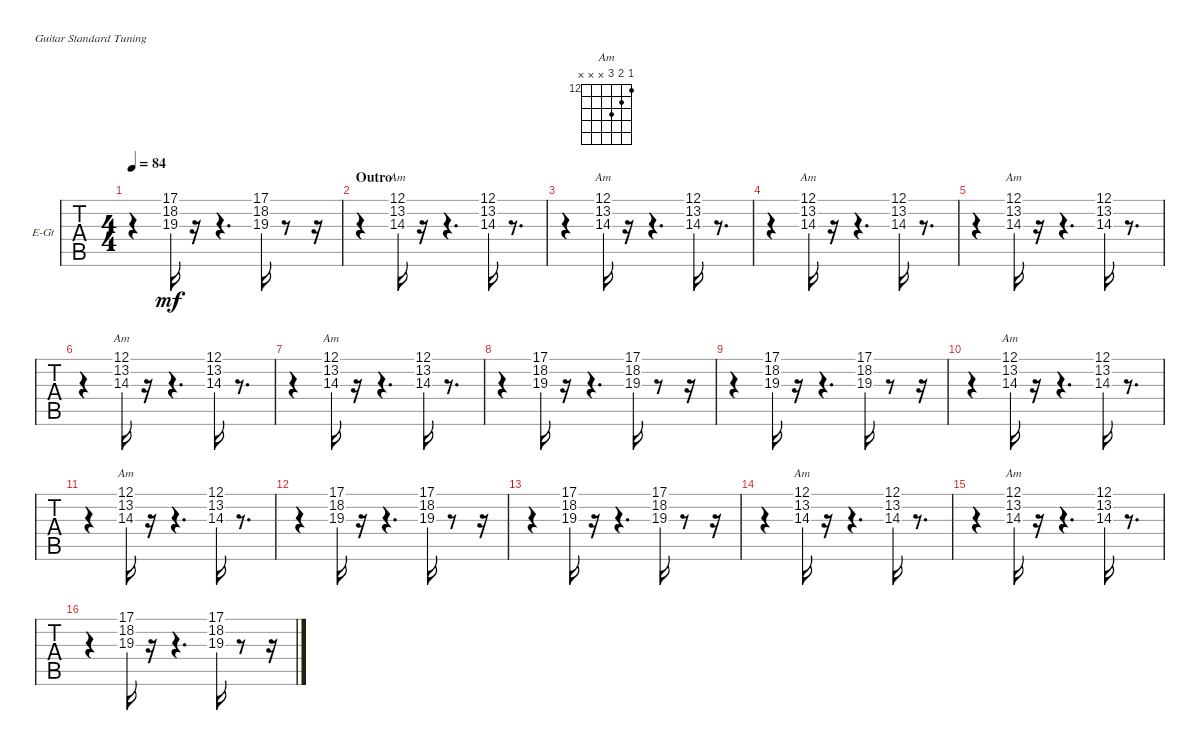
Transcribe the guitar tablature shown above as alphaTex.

\defaultSystemsLayout 4
\bracketExtendMode groupsimilarinstruments
\firstSystemTrackNameOrientation horizontal
\otherSystemsTrackNameOrientation horizontal
\track ("Guitar II" "E-Gt") {instrument overdrivenguitar}
\staff {tabs}
\tuning (E4 B3 G3 D3 A2 E2)
\chord ("Am" 12 13 14 x x x) {firstfret 12 showfingering false}
\ts (4 4)
\tempo 84
\clef g2
\ks c
r.4{dy mf} (17.1 18.2 19.3).16 r.16 r.4{d} (17.1 18.2 19.3).16 r.8 r.16 |
\section ("" "Outro")
r.4 (12.1 13.2 14.3).16{ch "Am"} r.16 r.4{d} (12.1 13.2 14.3).16 r.8{d} |
r.4 (12.1 13.2 14.3).16{ch "Am"} r.16 r.4{d} (12.1 13.2 14.3).16 r.8{d} |
r.4 (12.1 13.2 14.3).16{ch "Am"} r.16 r.4{d} (12.1 13.2 14.3).16 r.8{d} |
r.4 (12.1 13.2 14.3).16{ch "Am"} r.16 r.4{d} (12.1 13.2 14.3).16 r.8{d} |
r.4 (12.1 13.2 14.3).16{ch "Am"} r.16 r.4{d} (12.1 13.2 14.3).16 r.8{d} |
r.4 (12.1 13.2 14.3).16{ch "Am"} r.16 r.4{d} (12.1 13.2 14.3).16 r.8{d} |
r.4 (17.1 18.2 19.3).16 r.16 r.4{d} (17.1 18.2 19.3).16 r.8 r.16 |
r.4 (17.1 18.2 19.3).16 r.16 r.4{d} (17.1 18.2 19.3).16 r.8 r.16 |
r.4 (12.1 13.2 14.3).16{ch "Am"} r.16 r.4{d} (12.1 13.2 14.3).16 r.8{d} |
r.4 (12.1 13.2 14.3).16{ch "Am"} r.16 r.4{d} (12.1 13.2 14.3).16 r.8{d} |
r.4 (17.1 18.2 19.3).16 r.16 r.4{d} (17.1 18.2 19.3).16 r.8 r.16 |
r.4 (17.1 18.2 19.3).16 r.16 r.4{d} (17.1 18.2 19.3).16 r.8 r.16 |
r.4 (12.1 13.2 14.3).16{ch "Am"} r.16 r.4{d} (12.1 13.2 14.3).16 r.8{d} |
r.4 (12.1 13.2 14.3).16{ch "Am"} r.16 r.4{d} (12.1 13.2 14.3).16 r.8{d} |
r.4 (17.1 18.2 19.3).16 r.16 r.4{d} (17.1 18.2 19.3).16 r.8 r.16
